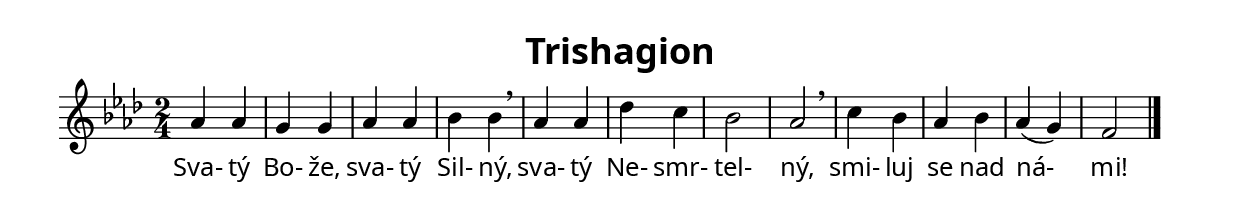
\version "2.19.44"
\include "deutsch.ly"

#(set-default-paper-size "a4")

\paper {
  indent = #0
  #(define fonts
    (make-pango-font-tree "Junicode"
                          "Nimbus Sans"
                          "Luxi Mono"
                          (/ staff-height pt 20)))
  page-count = #1
}

\header {
  title = "Trishagion"
%  title = "τρίςἅγιον"
%  composer = "T: 5. stol."
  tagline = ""
}

\layout {
  \context {
    \Score
    \omit BarNumber
  }
}

\layout {
  indent = #0
}

global = {
  \key as \major
}
choralMusic = \relative c'' {
  \key as \major
  \time 2/4
  as4 as g g as as b b \breathe as as des c b2 as \breathe c4 b as b as ( g ) f2 \bar "|."
}
czechWords = \lyricmode {
Sva- tý Bo- že, sva- tý Sil- ný, sva- tý Ne- smr- tel- ný, smi- luj se nad ná- mi!
}
\score {
  \new ChoirStaff <<
    \new Staff {
       \new Voice = "tenores" { \choralMusic }
    }
    \new Lyrics \with { alignBelowContext = men } \lyricsto tenores \czechWords
  >>
  \layout {
    \context {
       % a little smaller so lyrics
       % can be closer to the staff
       \Staff
       \override VerticalAxisGroup #'minimum-Y-extent = #'(-3 . 3)
    }
  }
}
